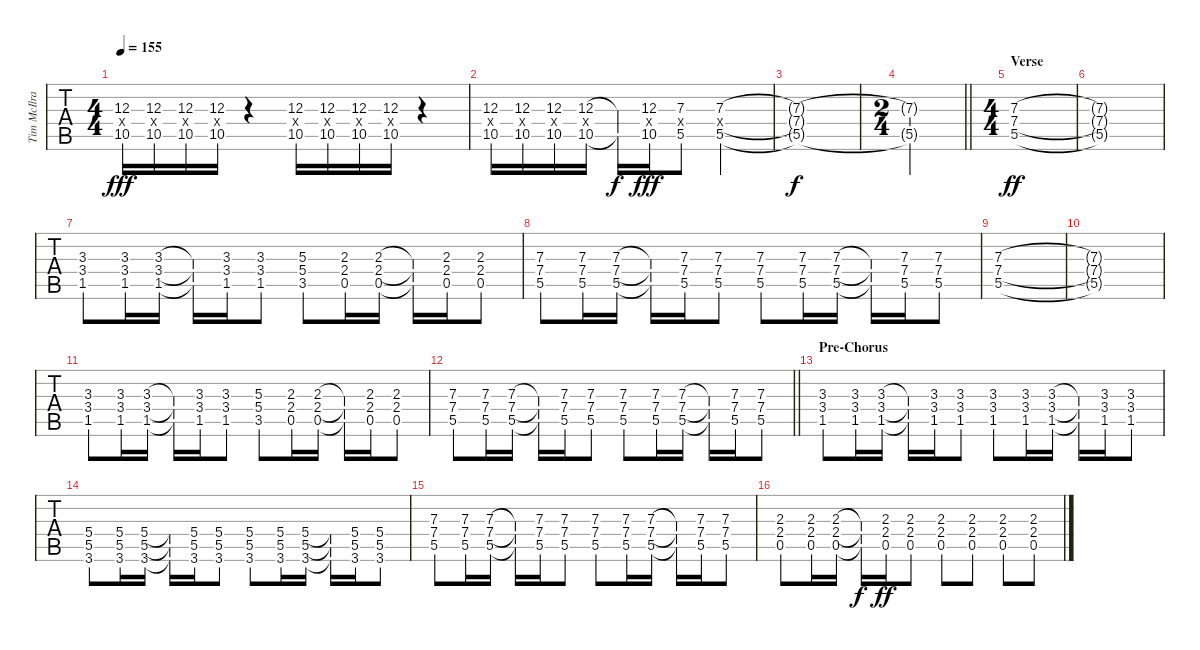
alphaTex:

\track ("Tim McIlrath - Guitar One" "Tim McIlra") {instrument distortionguitar}
\staff {tabs}
\tuning (Eb4 Bb3 Gb3 Db3 Ab2 Eb2) {hide}
\ts (4 4)
\tempo 155
\clef g2
\ks c
(12.3 10.4{x} 10.5).16{dy fff} (12.3 10.4{x} 10.5).16 (12.3 10.4{x} 10.5).16 (12.3 10.4{x} 10.5).16 r.4 (12.3 10.4{x} 10.5).16 (12.3 10.4{x} 10.5).16 (12.3 10.4{x} 10.5).16 (12.3 10.4{x} 10.5).16 r.4 |
(12.3 12.4{x} 10.5).16 (12.3 12.4{x} 10.5).16 (12.3 12.4{x} 10.5).16 (12.3 12.4{x} 10.5).16 (12.3{t} 10.5{t}).16{dy f} (12.3 12.4{x} 10.5).16{dy fff} (7.3 5.4{x} 5.5).8 (7.3 7.4{x} 5.5).2 |
(7.3{t} 7.4{t} 5.5{t}).1{dy f} |
\ts (2 4)
\barLineRight lightlight
(7.3{t} 5.5{t}).2 |
\ts (4 4)
\section ("" "Verse")
(7.3 7.4 5.5).1{dy ff} |
(7.3{t} 7.4{t} 5.5{t}).1 |
(3.3 3.4 1.5).8 (3.3 3.4 1.5).16 (3.3 3.4 1.5).16 (3.3{t} 3.4{t} 1.5{t}).16 (3.3 3.4 1.5).16 (3.3 3.4 1.5).8 (5.3 5.4 3.5).8 (2.3 2.4 0.5).16 (2.3 2.4 0.5).16 (2.3{t} 2.4{t} 0.5{t}).16 (2.3 2.4 0.5).16 (2.3 2.4 0.5).8 |
(7.3 7.4 5.5).8 (7.3 7.4 5.5).16 (7.3 7.4 5.5).16 (7.3{t} 7.4{t} 5.5{t}).16 (7.3 7.4 5.5).16 (7.3 7.4 5.5).8 (7.3 7.4 5.5).8 (7.3 7.4 5.5).16 (7.3 7.4 5.5).16 (7.3{t} 7.4{t} 5.5{t}).16 (7.3 7.4 5.5).16 (7.3 7.4 5.5).8 |
(7.3 7.4 5.5).1 |
(7.3{t} 7.4{t} 5.5{t}).1 |
(3.3 3.4 1.5).8 (3.3 3.4 1.5).16 (3.3 3.4 1.5).16 (3.3{t} 3.4{t} 1.5{t}).16 (3.3 3.4 1.5).16 (3.3 3.4 1.5).8 (5.3 5.4 3.5).8 (2.3 2.4 0.5).16 (2.3 2.4 0.5).16 (2.3{t} 2.4{t} 0.5{t}).16 (2.3 2.4 0.5).16 (2.3 2.4 0.5).8 |
\barLineRight lightlight
(7.3 7.4 5.5).8 (7.3 7.4 5.5).16 (7.3 7.4 5.5).16 (7.3{t} 7.4{t} 5.5{t}).16 (7.3 7.4 5.5).16 (7.3 7.4 5.5).8 (7.3 7.4 5.5).8 (7.3 7.4 5.5).16 (7.3 7.4 5.5).16 (7.3{t} 7.4{t} 5.5{t}).16 (7.3 7.4 5.5).16 (7.3 7.4 5.5).8 |
\section ("" "Pre-Chorus")
(3.3 3.4 1.5).8 (3.3 3.4 1.5).16 (3.3 3.4 1.5).16 (3.3{t} 3.4{t} 1.5{t}).16 (3.3 3.4 1.5).16 (3.3 3.4 1.5).8 (3.3 3.4 1.5).8 (3.3 3.4 1.5).16 (3.3 3.4 1.5).16 (3.3{t} 3.4{t} 1.5{t}).16 (3.3 3.4 1.5).16 (3.3 3.4 1.5).8 |
(5.4 5.5 3.6).8 (5.4 5.5 3.6).16 (5.4 5.5 3.6).16 (5.4{t} 5.5{t} 3.6{t}).16 (5.4 5.5 3.6).16 (5.4 5.5 3.6).8 (5.4 5.5 3.6).8 (5.4 5.5 3.6).16 (5.4 5.5 3.6).16 (5.4{t} 5.5{t} 3.6{t}).16 (5.4 5.5 3.6).16 (5.4 5.5 3.6).8 |
(7.3 7.4 5.5).8 (7.3 7.4 5.5).16 (7.3 7.4 5.5).16 (7.3{t} 7.4{t} 5.5{t}).16 (7.3 7.4 5.5).16 (7.3 7.4 5.5).8 (7.3 7.4 5.5).8 (7.3 7.4 5.5).16 (7.3 7.4 5.5).16 (7.3{t} 7.4{t} 5.5{t}).16 (7.3 7.4 5.5).16 (7.3 7.4 5.5).8 |
(2.3 2.4 0.5).8 (2.3 2.4 0.5).16 (2.3 2.4 0.5).16 (2.3{t} 2.4{t} 0.5{t}).16{dy f} (2.3 2.4 0.5).16{dy ff} (2.3 2.4 0.5).8 (2.3 2.4 0.5).8 (2.3 2.4 0.5).8 (2.3 2.4 0.5).8 (2.3 2.4 0.5).8
